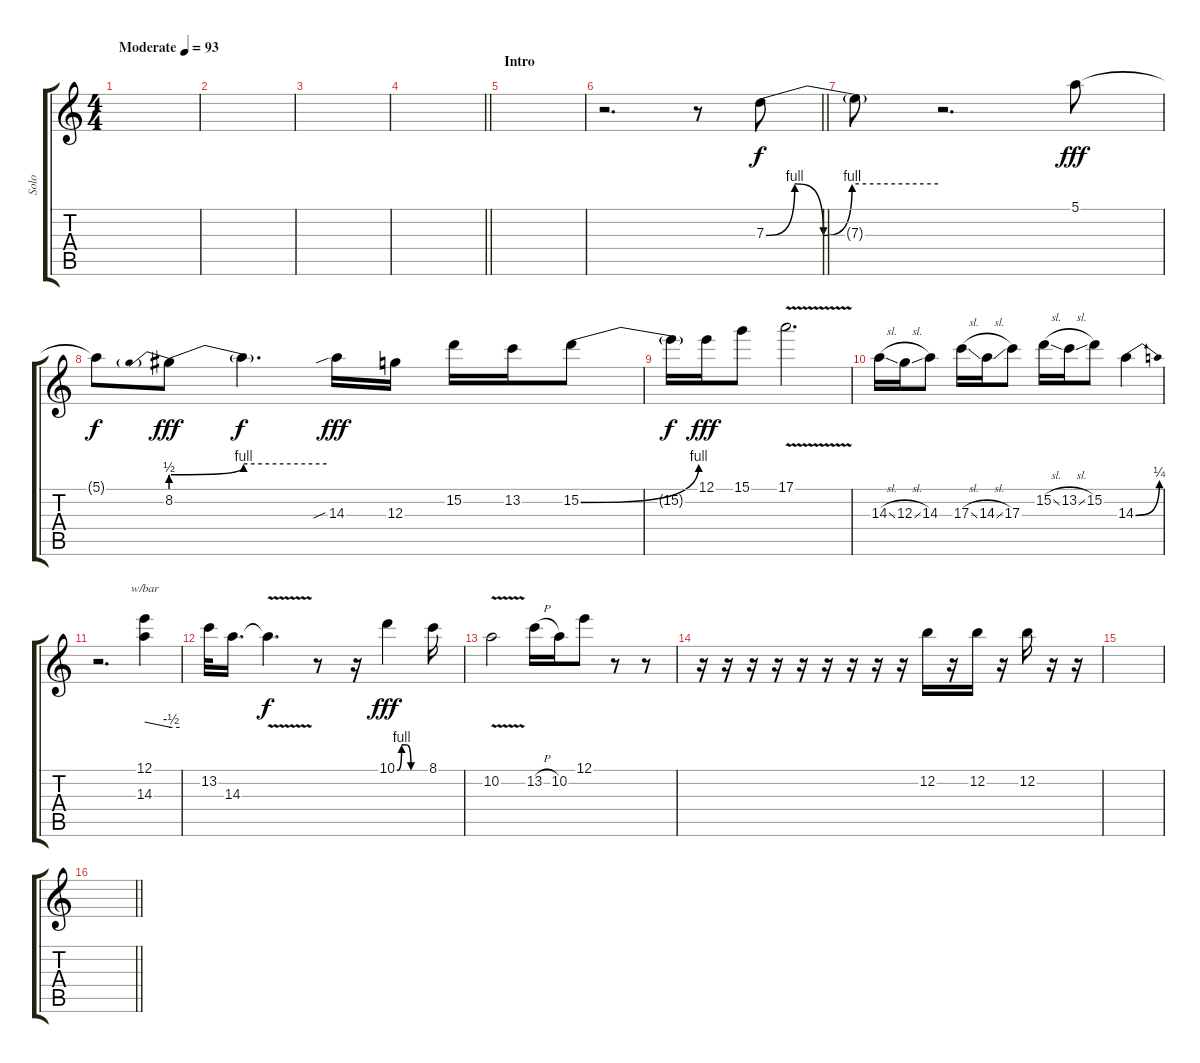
\track ("Solo" "Solo") {instrument overdrivenguitar}
\staff {score tabs}
\tuning (E4 B3 G3 D3 A2 E2) {hide}
\ts (4 4)
\tempo (93 "Moderate")
\clef g2
\ks c
|
|
|
\barLineRight lightlight
|
\section ("" "Intro")
|
\barLineRight lightlight
r.2{d} r.8 7.3{be (custom 0 0 10 4 20 0 30 4 50 4 60 4)}.8 |
7.3{t}.8{dy f} r.2{d} 5.1.8{dy fff} |
5.1{t}.8{dy f} 8.2{be (prebendbend 0 2 60 4)}.8{dy fff} 8.2{be (hold 0 4 60 4) t}.4{d dy f} 14.3{sib}.16{dy fff} 12.3.16 15.2.16 13.2.16 15.2{be (bend 0 0 60 4)}.8 |
15.2{t}.16{dy f} 12.1.16{dy fff} 15.1.8 17.1{v}.2{d} |
14.3{sl}.16 12.3{sl}.16 14.3.8 17.3{sl}.16 14.3{sl}.16 17.3.8 15.2{sl}.16 13.2{sl}.16 15.2.8 14.3{be (bend 0 0 60 1)}.4 |
r.2{d} (12.1 14.3).4{tbe (custom default 0 0 45 -2 60 -2)} |
13.2.32 14.3.16{d} 14.3{v t}.4{d dy f} r.8 r.16 10.1{be (custom 0 0 10 4 20 4 30 0 60 0)}.4{dy fff} 8.1.16 |
10.2{v}.2 13.2{h}.16 10.2.16 12.1.8 r.8 r.8 |
r.16 r.16 r.16 r.16 r.16 r.16 r.16 r.16 r.16 12.2.16 r.16 12.2.16 r.16 12.2.16 r.16 r.16 |
|
\barLineRight lightlight
